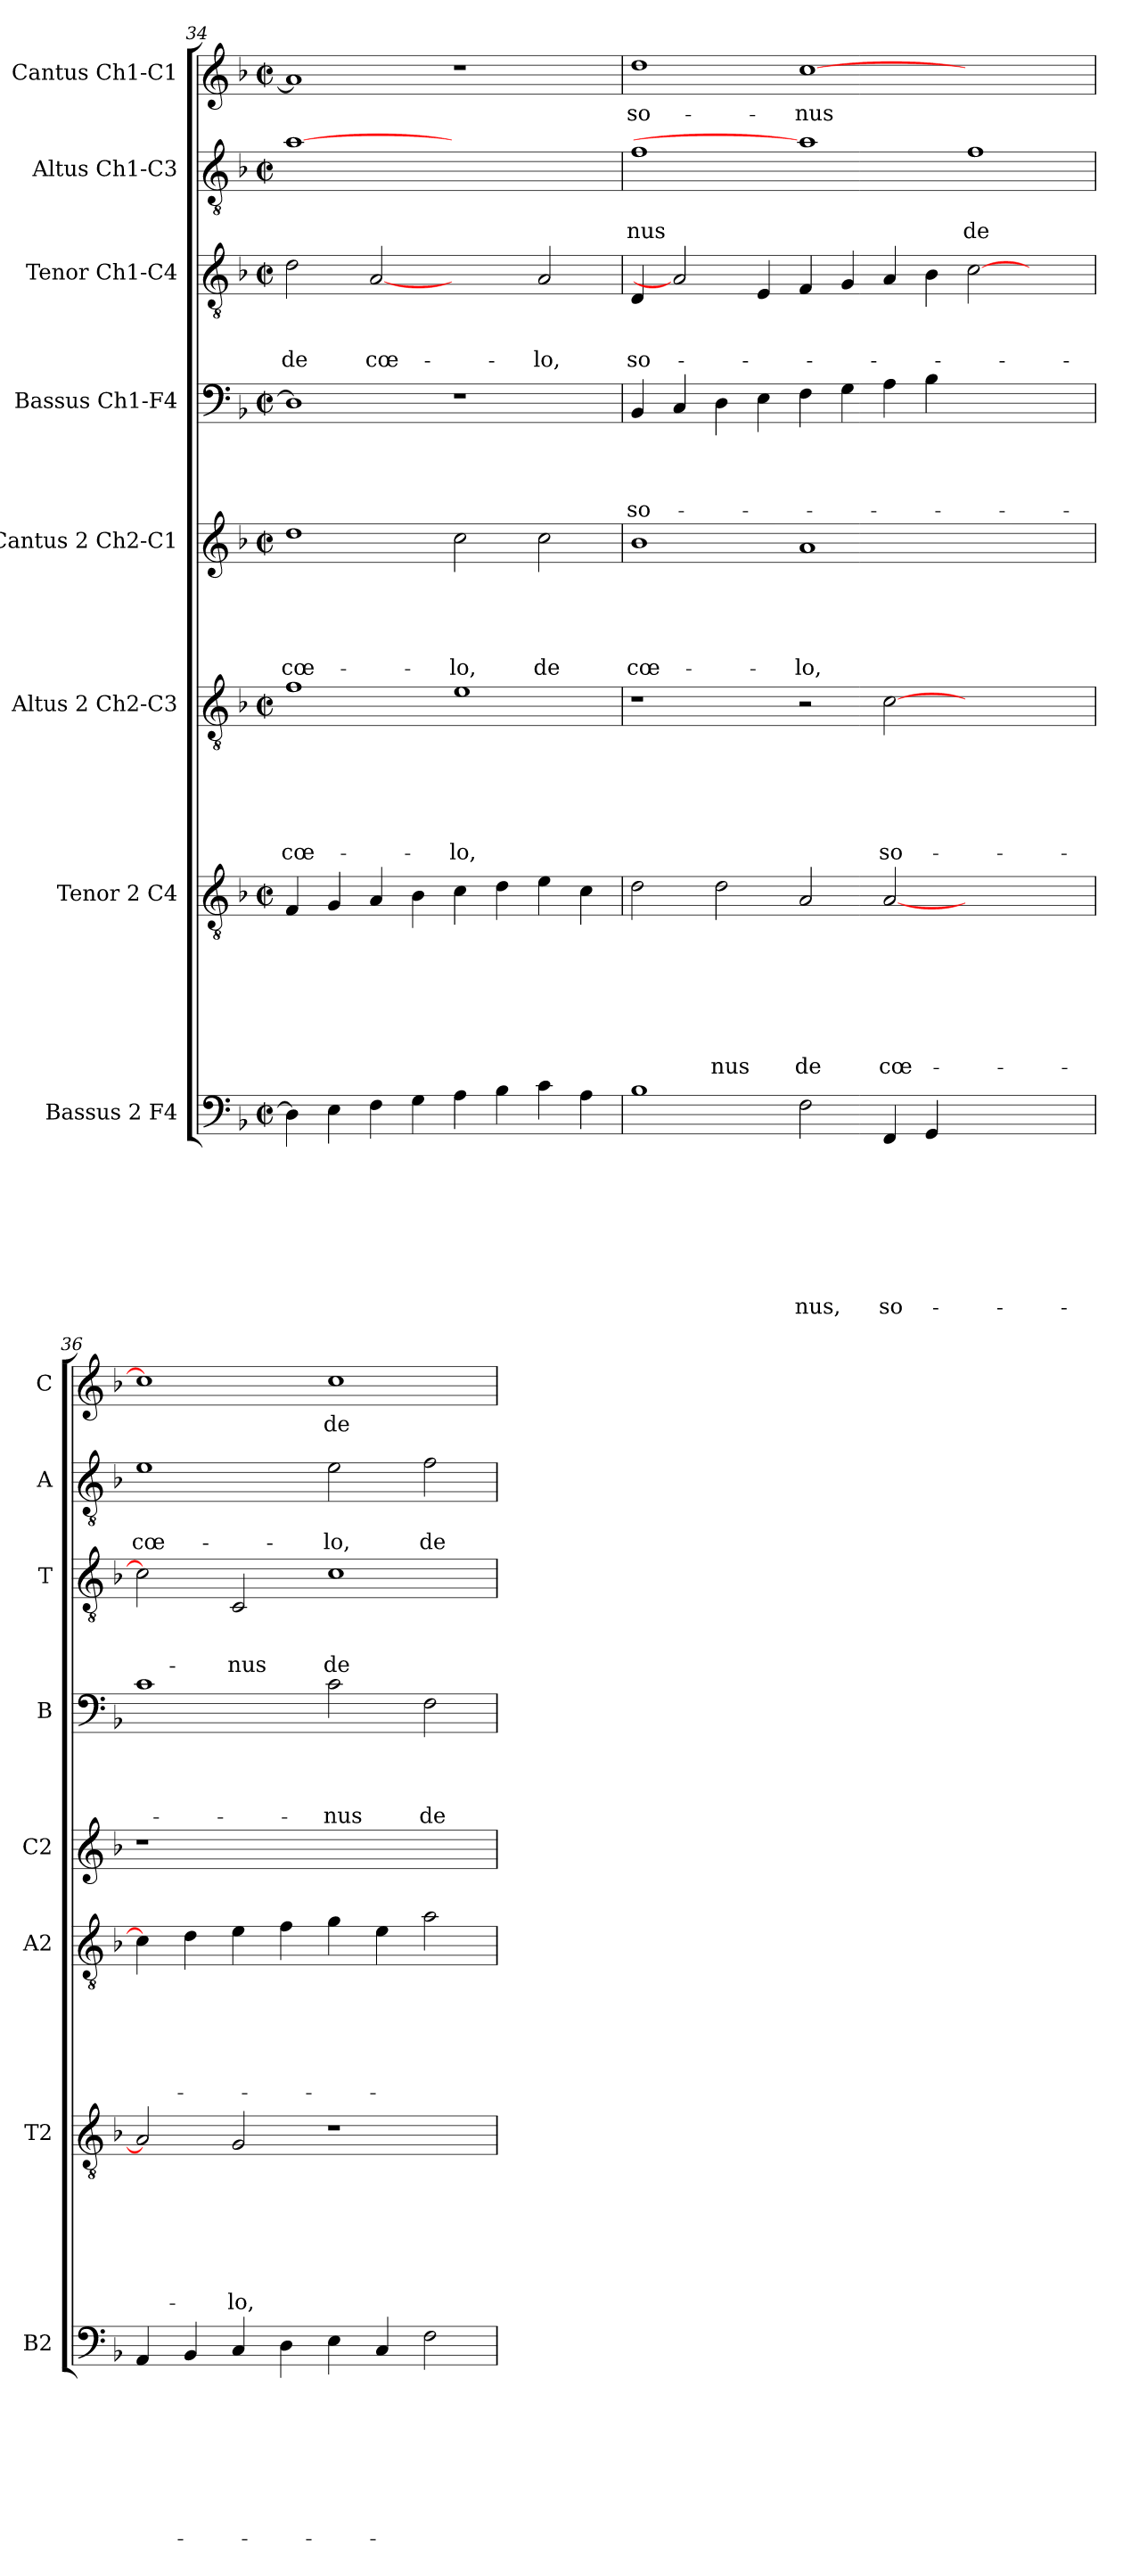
**kern	**text	**text	**text	**text	**text	**text	**text	**text	**kern	**text	**text	**text	**text	**text	**text	**text	**kern	**text	**text	**text	**text	**text	**text	**kern	**text	**text	**text	**text	**text	**kern	**text	**text	**text	**text	**kern	**text	**text	**text	**kern	**text	**text	**kern	**text
*part8	*part8	*part8	*part8	*part8	*part8	*part8	*part8	*part8	*part7	*part7	*part7	*part7	*part7	*part7	*part7	*part7	*part6	*part6	*part6	*part6	*part6	*part6	*part6	*part5	*part5	*part5	*part5	*part5	*part5	*part4	*part4	*part4	*part4	*part4	*part3	*part3	*part3	*part3	*part2	*part2	*part2	*part1	*part1
*staff8	*staff8	*staff8	*staff8	*staff8	*staff8	*staff8	*staff8	*staff8	*staff7	*staff7	*staff7	*staff7	*staff7	*staff7	*staff7	*staff7	*staff6	*staff6	*staff6	*staff6	*staff6	*staff6	*staff6	*staff5	*staff5	*staff5	*staff5	*staff5	*staff5	*staff4	*staff4	*staff4	*staff4	*staff4	*staff3	*staff3	*staff3	*staff3	*staff2	*staff2	*staff2	*staff1	*staff1
*I"Bassus 2 F4	*	*	*	*	*	*	*	*	*I"Tenor 2 C4	*	*	*	*	*	*	*	*I"Altus 2 Ch2-C3	*	*	*	*	*	*	*I"Cantus 2 Ch2-C1	*	*	*	*	*	*I"Bassus  Ch1-F4	*	*	*	*	*I"Tenor Ch1-C4	*	*	*	*I"Altus  Ch1-C3	*	*	*I"Cantus Ch1-C1	*
*I'B2	*	*	*	*	*	*	*	*	*I'T2	*	*	*	*	*	*	*	*I'A2	*	*	*	*	*	*	*I'C2	*	*	*	*	*	*I'B	*	*	*	*	*I'T	*	*	*	*I'A	*	*	*I'C	*
*clefF4	*	*	*	*	*	*	*	*	*clefGv2	*	*	*	*	*	*	*	*clefGv2	*	*	*	*	*	*	*clefG2	*	*	*	*	*	*clefF4	*	*	*	*	*clefGv2	*	*	*	*clefGv2	*	*	*clefG2	*
*k[b-]	*	*	*	*	*	*	*	*	*k[b-]	*	*	*	*	*	*	*	*k[b-]	*	*	*	*	*	*	*k[b-]	*	*	*	*	*	*k[b-]	*	*	*	*	*k[b-]	*	*	*	*k[b-]	*	*	*k[b-]	*
*F:	*	*	*	*	*	*	*	*	*F:	*	*	*	*	*	*	*	*F:	*	*	*	*	*	*	*F:	*	*	*	*	*	*F:	*	*	*	*	*F:	*	*	*	*F:	*	*	*F:	*
*M2/2	*	*	*	*	*	*	*	*	*M2/2	*	*	*	*	*	*	*	*M2/2	*	*	*	*	*	*	*M2/2	*	*	*	*	*	*M2/2	*	*	*	*	*M2/2	*	*	*	*M2/2	*	*	*M2/2	*
*met(c|)	*	*	*	*	*	*	*	*	*met(c|)	*	*	*	*	*	*	*	*met(c|)	*	*	*	*	*	*	*met(c|)	*	*	*	*	*	*met(c|)	*	*	*	*	*met(c|)	*	*	*	*met(c|)	*	*	*met(c|)	*
=34	=34	=34	=34	=34	=34	=34	=34	=34	=34	=34	=34	=34	=34	=34	=34	=34	=34	=34	=34	=34	=34	=34	=34	=34	=34	=34	=34	=34	=34	=34	=34	=34	=34	=34	=34	=34	=34	=34	=34	=34	=34	=34	=34
!	!	!	!	!	!	!	!	!	!	!	!	!	!	!	!	!	!	!	!	!	!	!	!LO:LY:b	!	!	!	!	!	!LO:LY:b	!	!	!	!	!	!	!	!	!LO:LY:b	!	!	!	!	!
4D\]	.	.	.	.	.	.	.	.	4F/	.	.	.	.	.	.	.	1f	.	.	.	.	.	cœ-	1dd	.	.	.	.	cœ-	1D]	.	.	.	.	2d\	.	.	de	[1a	.	.	1a]	.
4E\	.	.	.	.	.	.	.	.	4G/	.	.	.	.	.	.	.	.	.	.	.	.	.	.	.	.	.	.	.	.	.	.	.	.	.	.	.	.	.	.	.	.	.	.
!	!	!	!	!	!	!	!	!	!	!	!	!	!	!	!	!	!	!	!	!	!	!	!	!	!	!	!	!	!	!	!	!	!	!	!	!	!	!LO:LY:b	!	!	!	!	!
4F\	.	.	.	.	.	.	.	.	4A/	.	.	.	.	.	.	.	.	.	.	.	.	.	.	.	.	.	.	.	.	.	.	.	.	.	[2A	.	.	cœ-	.	.	.	.	.
4G\	.	.	.	.	.	.	.	.	4B-\	.	.	.	.	.	.	.	.	.	.	.	.	.	.	.	.	.	.	.	.	.	.	.	.	.	.	.	.	.	.	.	.	.	.
!	!	!	!	!	!	!	!	!	!	!	!	!	!	!	!	!	!	!	!	!	!	!	!LO:LY:b	!	!	!	!	!	!LO:LY:b	!	!	!	!	!	!	!	!	!	!	!	!	!	!
4A\	.	.	.	.	.	.	.	.	4c\	.	.	.	.	.	.	.	1e	.	.	.	.	.	-lo,	2cc\	.	.	.	.	-lo,	1r	.	.	.	.	2ryy	.	.	.	1ryy	.	.	1r	.
4B-\	.	.	.	.	.	.	.	.	4d\	.	.	.	.	.	.	.	.	.	.	.	.	.	.	.	.	.	.	.	.	.	.	.	.	.	.	.	.	.	.	.	.	.	.
!	!	!	!	!	!	!	!	!	!	!	!	!	!	!	!	!	!	!	!	!	!	!	!	!	!	!	!	!	!LO:LY:b	!	!	!	!	!	!	!	!	!LO:LY:b	!	!	!	!	!
4c\	.	.	.	.	.	.	.	.	4e\	.	.	.	.	.	.	.	.	.	.	.	.	.	.	2cc\	.	.	.	.	de	.	.	.	.	.	2A/	.	.	-lo,	.	.	.	.	.
4A\	.	.	.	.	.	.	.	.	4c\	.	.	.	.	.	.	.	.	.	.	.	.	.	.	.	.	.	.	.	.	.	.	.	.	.	.	.	.	.	.	.	.	.	.
=35	=35	=35	=35	=35	=35	=35	=35	=35	=35	=35	=35	=35	=35	=35	=35	=35	=35	=35	=35	=35	=35	=35	=35	=35	=35	=35	=35	=35	=35	=35	=35	=35	=35	=35	=35	=35	=35	=35	=35	=35	=35	=35	=35
!	!	!	!	!	!	!	!	!	!	!	!	!	!	!	!	!	!	!	!	!	!	!	!	!	!	!	!	!	!LO:LY:b	!	!	!	!	!LO:LY:b	!	!	!	!LO:LY:b	!	!	!LO:LY:b	!	!LO:LY:b
1B-	.	.	.	.	.	.	.	.	2d\	.	.	.	.	.	.	.	1r	.	.	.	.	.	.	1b-	.	.	.	.	cœ-	4BB-/	.	.	.	so-	4D/	.	.	so-	1f	.	-nus	1dd	so-
.	.	.	.	.	.	.	.	.	.	.	.	.	.	.	.	.	.	.	.	.	.	.	.	.	.	.	.	.	.	4C/	.	.	.	.	2A]	.	.	.	.	.	.	.	.
!	!	!	!	!	!	!	!	!	!	!	!	!	!	!	!	!LO:LY:b	!	!	!	!	!	!	!	!	!	!	!	!	!	!	!	!	!	!	!	!	!	!	!	!	!	!	!
.	.	.	.	.	.	.	.	.	2d\	.	.	.	.	.	.	-nus	.	.	.	.	.	.	.	.	.	.	.	.	.	4D\	.	.	.	.	.	.	.	.	.	.	.	.	.
.	.	.	.	.	.	.	.	.	.	.	.	.	.	.	.	.	.	.	.	.	.	.	.	.	.	.	.	.	.	4E\	.	.	.	.	4E/	.	.	.	.	.	.	.	.
!	!	!	!	!	!	!	!	!LO:LY:b	!	!	!	!	!	!	!	!LO:LY:b	!	!	!	!	!	!	!	!	!	!	!	!	!LO:LY:b	!	!	!	!	!	!	!	!	!	!	!	!	!	!LO:LY:b
2F\	.	.	.	.	.	.	.	-nus,	2A/	.	.	.	.	.	.	de	2r	.	.	.	.	.	.	1a	.	.	.	.	-lo,	4F\	.	.	.	.	4F/	.	.	.	1a]	.	.	[1cc	-nus
.	.	.	.	.	.	.	.	.	.	.	.	.	.	.	.	.	.	.	.	.	.	.	.	.	.	.	.	.	.	4G\	.	.	.	.	4G/	.	.	.	.	.	.	.	.
!	!	!	!	!	!	!	!	!LO:LY:b	!	!	!	!	!	!	!	!LO:LY:b	!	!	!	!	!	!	!LO:LY:b	!	!	!	!	!	!	!	!	!	!	!	!	!	!	!	!	!	!	!	!
4FF/	.	.	.	.	.	.	.	so-	[2A/	.	.	.	.	.	.	cœ-	[2c\	.	.	.	.	.	so-	.	.	.	.	.	.	4A\	.	.	.	.	4A/	.	.	.	.	.	.	.	.
4GG/	.	.	.	.	.	.	.	.	.	.	.	.	.	.	.	.	.	.	.	.	.	.	.	.	.	.	.	.	.	4B-\	.	.	.	.	4B-\	.	.	.	.	.	.	.	.
!	!	!	!	!	!	!	!	!	!	!	!	!	!	!	!	!	!	!	!	!	!	!	!	!	!	!	!	!	!	!	!	!	!	!	!	!	!	!	!	!	!LO:LY:b	!	!
1ryy	.	.	.	.	.	.	.	.	1ryy	.	.	.	.	.	.	.	1ryy	.	.	.	.	.	.	1ryy	.	.	.	.	.	1ryy	.	.	.	.	[2c\	.	.	.	1f	.	de	1ryy	.
.	.	.	.	.	.	.	.	.	.	.	.	.	.	.	.	.	.	.	.	.	.	.	.	.	.	.	.	.	.	.	.	.	.	.	2ryy	.	.	.	.	.	.	.	.
=36	=36	=36	=36	=36	=36	=36	=36	=36	=36	=36	=36	=36	=36	=36	=36	=36	=36	=36	=36	=36	=36	=36	=36	=36	=36	=36	=36	=36	=36	=36	=36	=36	=36	=36	=36	=36	=36	=36	=36	=36	=36	=36	=36
!	!	!	!	!	!	!	!	!	!	!	!	!	!	!	!	!	!	!	!	!	!	!	!	!	!	!	!	!	!	!	!	!	!	!	!	!	!	!	!	!	!LO:LY:b	!	!
4AA/	.	.	.	.	.	.	.	.	2A/]	.	.	.	.	.	.	.	4c\]	.	.	.	.	.	.	1r	.	.	.	.	.	1c	.	.	.	.	2c\]	.	.	.	1e	.	cœ-	1cc]	.
4BB-/	.	.	.	.	.	.	.	.	.	.	.	.	.	.	.	.	4d\	.	.	.	.	.	.	.	.	.	.	.	.	.	.	.	.	.	.	.	.	.	.	.	.	.	.
!	!	!	!	!	!	!	!	!	!	!	!	!	!	!	!	!LO:LY:b	!	!	!	!	!	!	!	!	!	!	!	!	!	!	!	!	!	!	!	!	!	!LO:LY:b	!	!	!	!	!
4C/	.	.	.	.	.	.	.	.	2G/	.	.	.	.	.	.	-lo,	4e\	.	.	.	.	.	.	.	.	.	.	.	.	.	.	.	.	.	2C/	.	.	-nus	.	.	.	.	.
4D\	.	.	.	.	.	.	.	.	.	.	.	.	.	.	.	.	4f\	.	.	.	.	.	.	.	.	.	.	.	.	.	.	.	.	.	.	.	.	.	.	.	.	.	.
!	!	!	!	!	!	!	!	!	!	!	!	!	!	!	!	!	!	!	!	!	!	!	!	!	!	!	!	!	!	!	!	!	!	!LO:LY:b	!	!	!	!LO:LY:b	!	!	!LO:LY:b	!	!LO:LY:b
4E\	.	.	.	.	.	.	.	.	1r	.	.	.	.	.	.	.	4g\	.	.	.	.	.	.	1ryy	.	.	.	.	.	2c\	.	.	.	-nus	1c	.	.	de	2e\	.	-lo,	1cc	de
4C/	.	.	.	.	.	.	.	.	.	.	.	.	.	.	.	.	4e\	.	.	.	.	.	.	.	.	.	.	.	.	.	.	.	.	.	.	.	.	.	.	.	.	.	.
!	!	!	!	!	!	!	!	!	!	!	!	!	!	!	!	!	!	!	!	!	!	!	!	!	!	!	!	!	!	!	!	!	!	!LO:LY:b	!	!	!	!	!	!	!LO:LY:b	!	!
2F\	.	.	.	.	.	.	.	.	.	.	.	.	.	.	.	.	2a\	.	.	.	.	.	.	.	.	.	.	.	.	2F\	.	.	.	de	.	.	.	.	2f\	.	de	.	.
=	=	=	=	=	=	=	=	=	=	=	=	=	=	=	=	=	=	=	=	=	=	=	=	=	=	=	=	=	=	=	=	=	=	=	=	=	=	=	=	=	=	=	=
*-	*-	*-	*-	*-	*-	*-	*-	*-	*-	*-	*-	*-	*-	*-	*-	*-	*-	*-	*-	*-	*-	*-	*-	*-	*-	*-	*-	*-	*-	*-	*-	*-	*-	*-	*-	*-	*-	*-	*-	*-	*-	*-	*-
